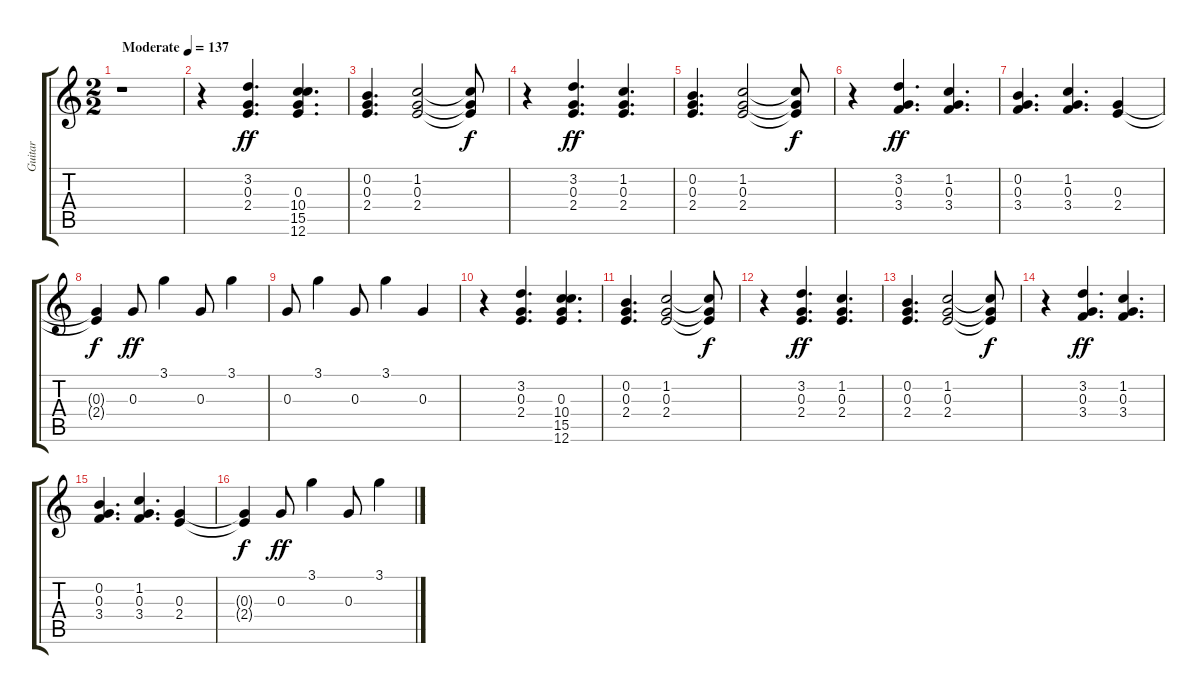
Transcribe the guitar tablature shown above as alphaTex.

\track ("Guitar" "Guitar") {instrument electricguitarmuted}
\staff {score tabs}
\tuning (E4 B3 G3 D3 A2 E2) {hide}
\ts (2 2)
\tempo (137 "Moderate")
\clef g2
\ks c
r.1{dy ff instrument electricguitarmuted} |
r.4 (3.2 0.3 2.4).4{d} (0.3 10.4 15.5 12.6).4{d} |
(0.2 0.3 2.4).4{d} (1.2 0.3 2.4).2 (1.2{t} 0.3{t} 2.4{t}).8{dy f} |
r.4 (3.2 0.3 2.4).4{d dy ff} (1.2 0.3 2.4).4{d} |
(0.2 0.3 2.4).4{d} (1.2 0.3 2.4).2 (1.2{t} 0.3{t} 2.4{t}).8{dy f} |
r.4 (3.2 0.3 3.4).4{d dy ff} (1.2 0.3 3.4).4{d} |
(0.2 0.3 3.4).4{d} (1.2 0.3 3.4).4{d} (0.3 2.4).4 |
(0.3{t} 2.4{t}).4{dy f} 0.3.8{dy ff} 3.1.4 0.3.8 3.1.4 |
0.3.8 3.1.4 0.3.8 3.1.4 0.3.4 |
r.4 (3.2 0.3 2.4).4{d} (0.3 10.4 15.5 12.6).4{d} |
(0.2 0.3 2.4).4{d} (1.2 0.3 2.4).2 (1.2{t} 0.3{t} 2.4{t}).8{dy f} |
r.4 (3.2 0.3 2.4).4{d dy ff} (1.2 0.3 2.4).4{d} |
(0.2 0.3 2.4).4{d} (1.2 0.3 2.4).2 (1.2{t} 0.3{t} 2.4{t}).8{dy f} |
r.4 (3.2 0.3 3.4).4{d dy ff} (1.2 0.3 3.4).4{d} |
(0.2 0.3 3.4).4{d} (1.2 0.3 3.4).4{d} (0.3 2.4).4 |
(0.3{t} 2.4{t}).4{dy f} 0.3.8{dy ff} 3.1.4 0.3.8 3.1.4
